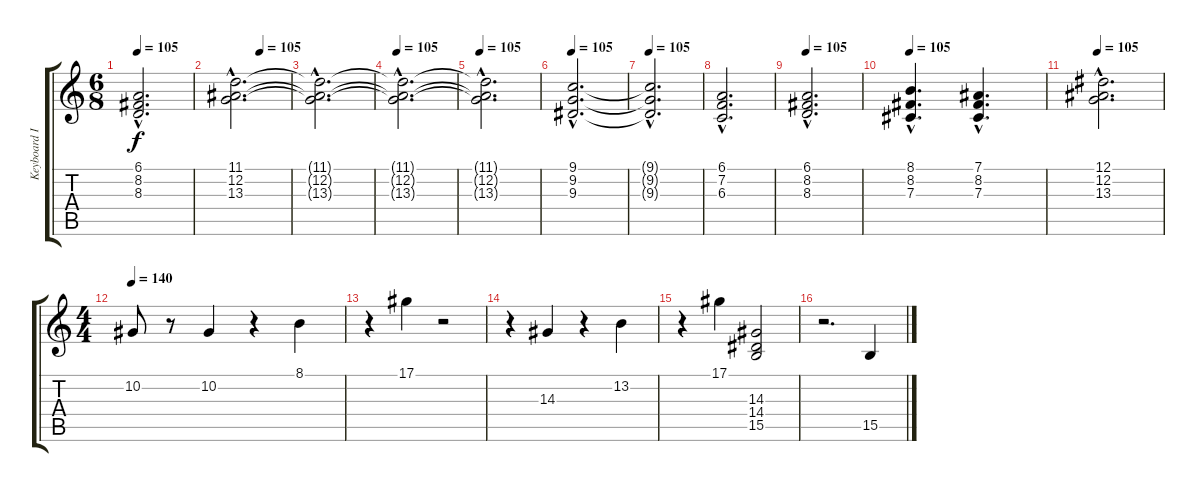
\track ("Keyboard II" "Keyboard I") {instrument rockorgan}
\staff {score tabs}
\tuning (Eb4 Bb3 Gb3 Db3 Ab2 Eb2) {hide}
\ts (6 8)
\tempo 105
\clef g2
\ks c
(6.1{hac} 8.2{hac} 8.3{hac}).2{d dy f} |
\tempo (105 0.5)
(11.1{hac} 12.2{hac} 13.3{hac}).2{d} |
(11.1{hac t} 12.2{hac t} 13.3{hac t}).2{d} |
\tempo 105
(11.1{hac t} 12.2{hac t} 13.3{hac t}).2{d} |
\tempo 105
(11.1{hac t} 12.2{hac t} 13.3{hac t}).2{d} |
\tempo 105
(9.1{hac} 9.2{hac} 9.3{hac}).2{d} |
\tempo 105
(9.1{hac t} 9.2{hac t} 9.3{hac t}).2{d} |
(6.1{hac} 7.2{hac} 6.3{hac}).2{d} |
\tempo 105
(6.1{hac} 8.2{hac} 8.3{hac}).2{d} |
\tempo 105
(8.1{hac} 8.2{hac} 7.3{hac}).4{d} (7.1{hac} 8.2{hac} 7.3{hac}).4{d} |
\tempo 105
(12.1{hac} 12.2{hac} 13.3{hac}).2{d} |
\ts (4 4)
\tempo 140
10.2.8{instrument rockorgan} r.8 10.2.4 r.4 8.1.4 |
r.4 17.1.4 r.2 |
r.4 14.3.4 r.4 13.2.4 |
r.4 17.1.4 (14.3 14.4 15.5).2 |
r.2{d} 15.5.4
